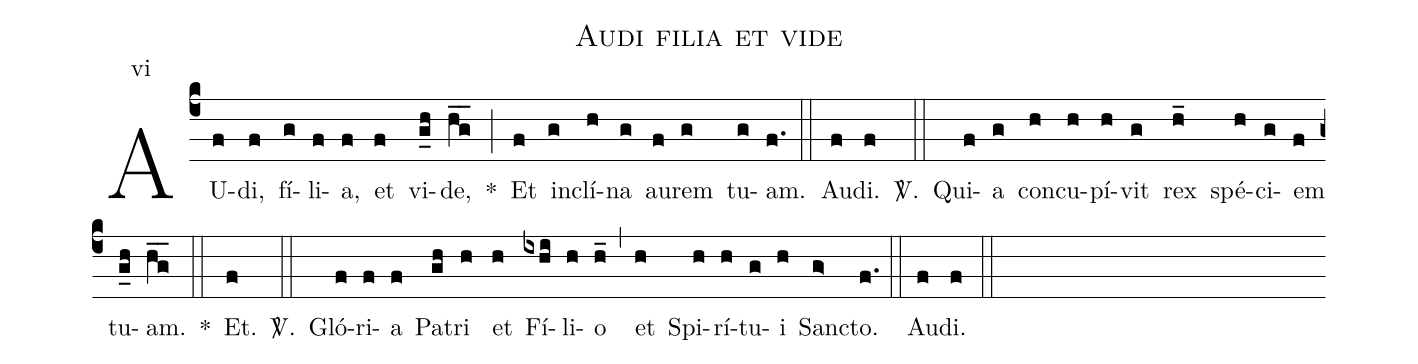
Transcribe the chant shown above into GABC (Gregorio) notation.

name: Audi filia et vide;
annotation: vi;
mode: 6;
%%
(c4)
AU(f)di,(f) fí(g)li(f)a,(f) et(f) vi(g_h)de,(hg__) *(;)
Et(f) in(g)clí(h)na(g) au(f)rem(g) tu(g)am.(f.) (::)
Au(f)di.(f) <sp>V/</sp>.(::)
Qui(f)a(g) con(h)cu(h)pí(h)vit(g) rex(h_) spé(h)ci(g)em(f) tu(g_h)am.(hg__) *(::)
Et.(f) <sp>V/</sp>.(::)
Gló(f)ri(f)a(f) Pa(gh)tri(h) et(h) Fí(ixhi)li(h)o(h_) (,)
et(h) Spi(h)rí(h)tu(g)i(h) Sanc(g>)to.(f.) (::)
Au(f)di.(f) (::)
